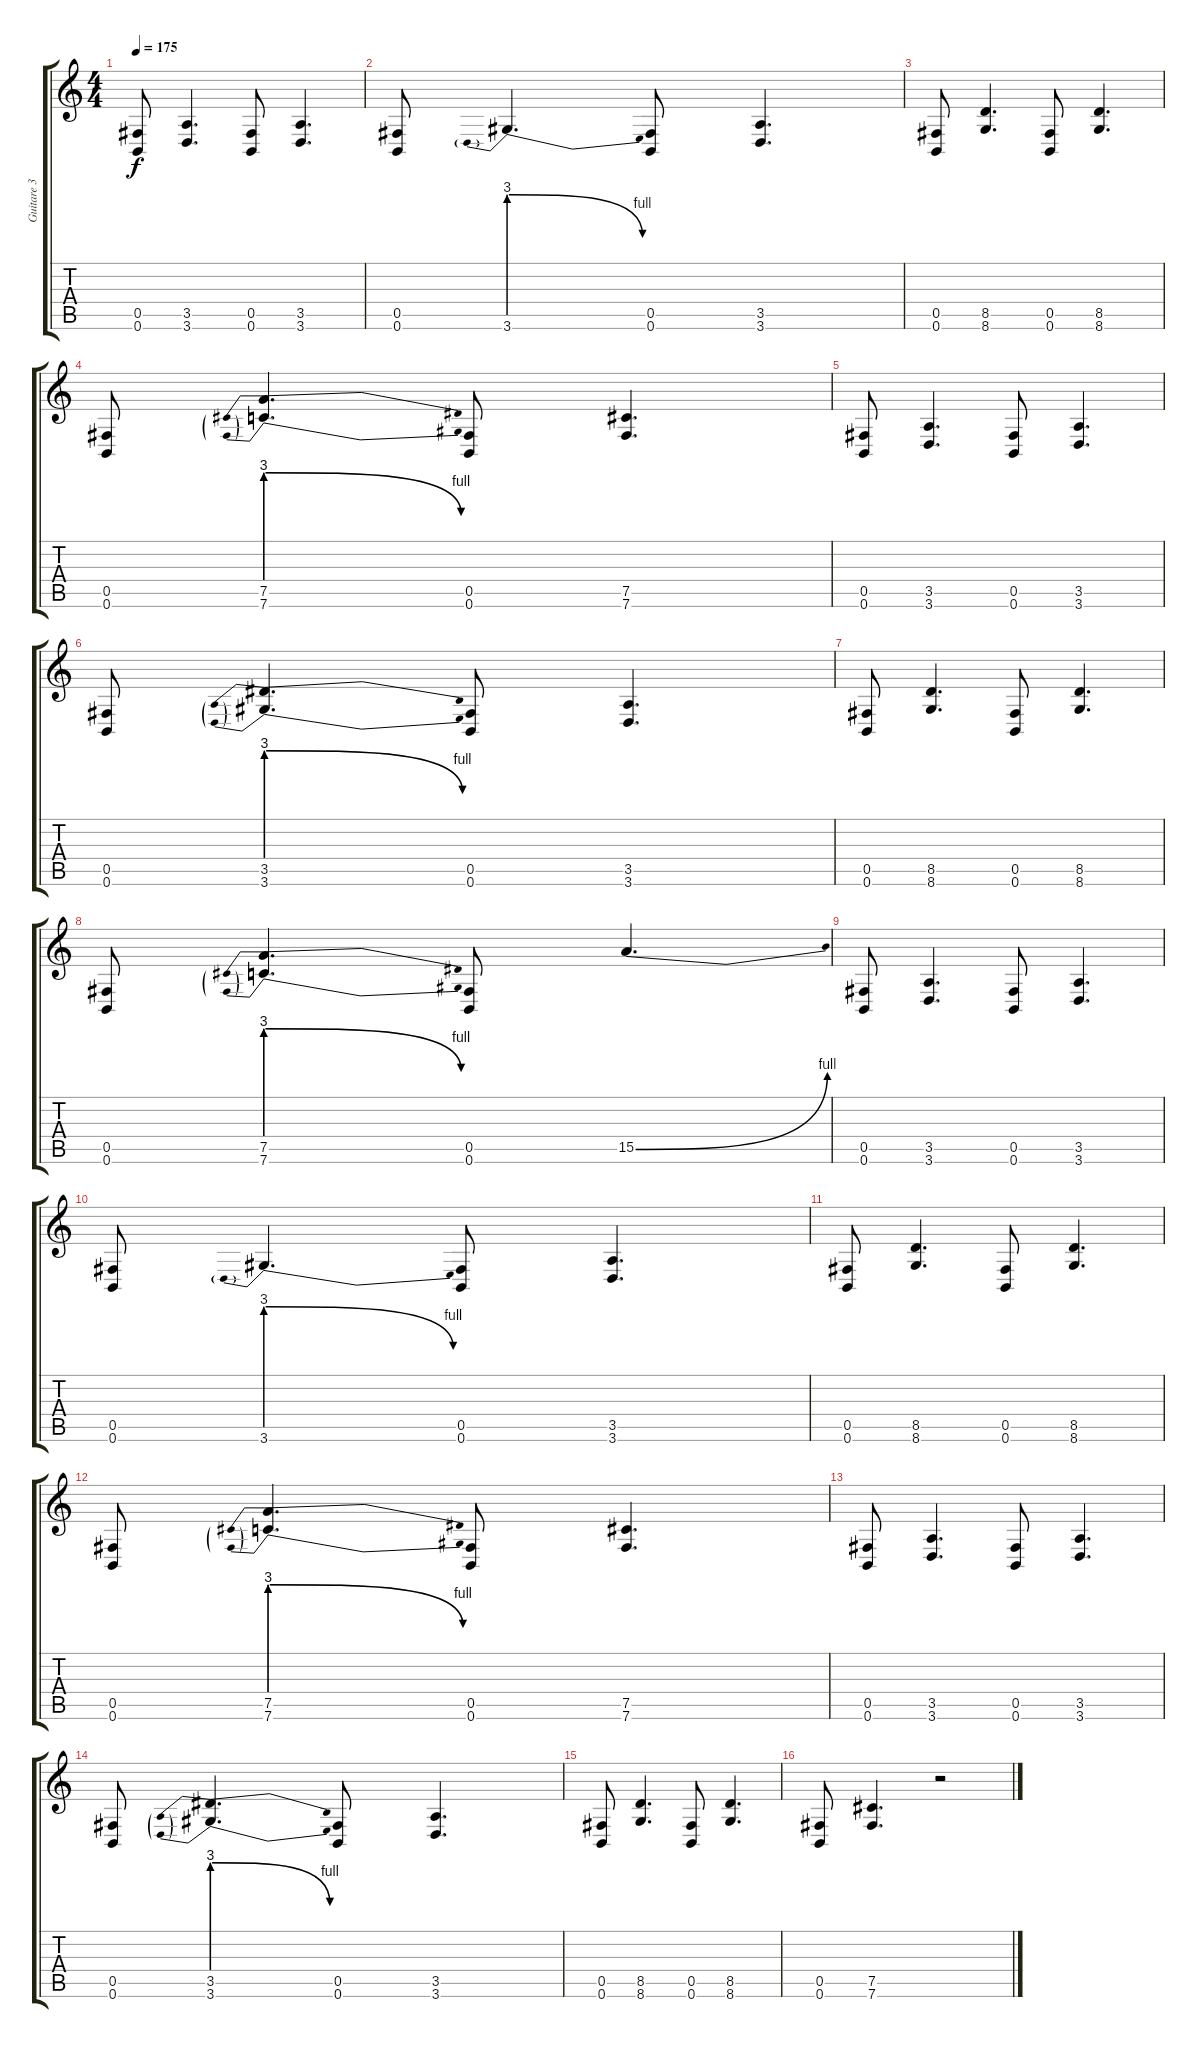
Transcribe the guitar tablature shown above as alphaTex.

\track ("Guitare 3" "Guitare 3") {instrument distortionguitar}
\staff {score tabs}
\tuning (Db4 Ab3 E3 B2 Gb2 B1) {hide}
\ts (4 4)
\tempo 175
\clef g2
\ks c
(0.5 0.6).8{dy f volume 13} (3.5 3.6).4{d} (0.5 0.6).8 (3.5 3.6).4{d} |
(0.5 0.6).8 3.6{be (prebendrelease 0 12 60 4)}.4{d} (0.5 0.6).8 (3.5 3.6).4{d} |
(0.5 0.6).8 (8.5 8.6).4{d} (0.5 0.6).8 (8.5 8.6).4{d} |
(0.5 0.6).8 (7.5{be (prebendrelease 0 12 60 4)} 7.6{be (prebendrelease 0 12 60 4)}).4{d} (0.5 0.6).8 (7.5 7.6).4{d} |
(0.5 0.6).8 (3.5 3.6).4{d} (0.5 0.6).8 (3.5 3.6).4{d} |
(0.5 0.6).8 (3.5{be (prebendrelease 0 12 60 4)} 3.6{be (prebendrelease 0 12 60 4)}).4{d} (0.5 0.6).8 (3.5 3.6).4{d} |
(0.5 0.6).8 (8.5 8.6).4{d} (0.5 0.6).8 (8.5 8.6).4{d} |
(0.5 0.6).8 (7.5{be (prebendrelease 0 12 60 4)} 7.6{be (prebendrelease 0 12 60 4)}).4{d} (0.5 0.6).8 15.5{be (bend 0 0 60 4)}.4{d} |
(0.5 0.6).8{volume 13} (3.5 3.6).4{d} (0.5 0.6).8 (3.5 3.6).4{d} |
(0.5 0.6).8 3.6{be (prebendrelease 0 12 60 4)}.4{d} (0.5 0.6).8 (3.5 3.6).4{d} |
(0.5 0.6).8 (8.5 8.6).4{d} (0.5 0.6).8 (8.5 8.6).4{d} |
(0.5 0.6).8 (7.5{be (prebendrelease 0 12 60 4)} 7.6{be (prebendrelease 0 12 60 4)}).4{d} (0.5 0.6).8 (7.5 7.6).4{d} |
(0.5 0.6).8 (3.5 3.6).4{d} (0.5 0.6).8 (3.5 3.6).4{d} |
(0.5 0.6).8 (3.5{be (prebendrelease 0 12 60 4)} 3.6{be (prebendrelease 0 12 60 4)}).4{d} (0.5 0.6).8 (3.5 3.6).4{d} |
(0.5 0.6).8 (8.5 8.6).4{d} (0.5 0.6).8 (8.5 8.6).4{d} |
(0.5 0.6).8 (7.5 7.6).4{d} r.2
